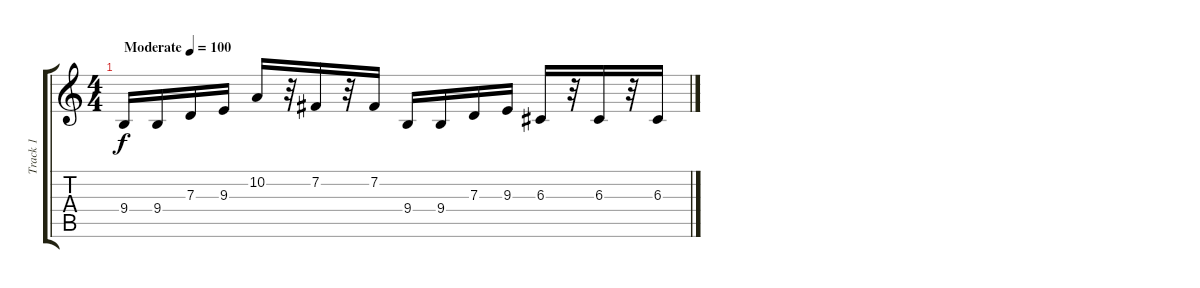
\track ("Track 1" "Track 1") {instrument lead2sawtooth}
\staff {score tabs}
\tuning (E4 B3 G3 D3 A2 E2) {hide}
\ts (4 4)
\tempo (100 "Moderate")
\clef g2
\ks c
9.4.16{dy f instrument lead2sawtooth} 9.4.16 7.3.16 9.3.16 10.2.16 r.32 7.2.16 r.32 7.2.16 9.4.16 9.4.16 7.3.16 9.3.16 6.3.16 r.32 6.3.16 r.32 6.3.16
